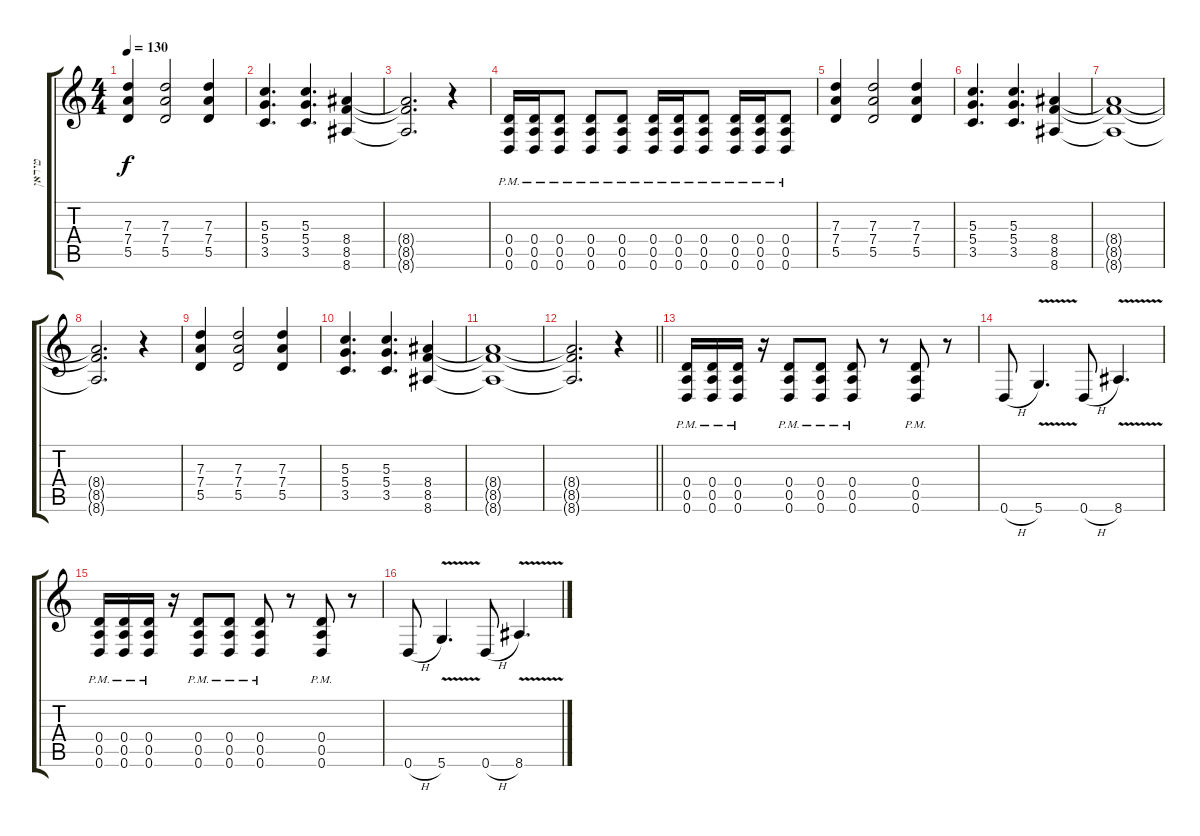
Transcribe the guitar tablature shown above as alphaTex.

\track ("טיראן" "טיראן") {instrument distortionguitar}
\staff {score tabs}
\tuning (E4 B3 G3 D3 A2 D2) {hide}
\ts (4 4)
\tempo 130
\clef g2
\ks c
(7.3 7.4 5.5).4{dy f} (7.3 7.4 5.5).2 (7.3 7.4 5.5).4 |
(5.3 5.4 3.5).4{d} (5.3 5.4 3.5).4{d} (8.4 8.5 8.6).4 |
(8.4{t} 8.5{t} 8.6{t}).2{d} r.4 |
(0.4{pm} 0.5 0.6).16 (0.4{pm} 0.5 0.6).16 (0.4{pm} 0.5 0.6).8 (0.4{pm} 0.5 0.6).8 (0.4{pm} 0.5 0.6).8 (0.4{pm} 0.5 0.6).16 (0.4{pm} 0.5 0.6).16 (0.4{pm} 0.5 0.6).8 (0.4{pm} 0.5 0.6).16 (0.4{pm} 0.5 0.6).16 (0.4{pm} 0.5 0.6).8 |
(7.3 7.4 5.5).4 (7.3 7.4 5.5).2 (7.3 7.4 5.5).4 |
(5.3 5.4 3.5).4{d} (5.3 5.4 3.5).4{d} (8.4 8.5 8.6).4 |
(8.4{t} 8.5{t} 8.6{t}).1 |
(8.4{t} 8.5{t} 8.6{t}).2{d} r.4 |
(7.3 7.4 5.5).4 (7.3 7.4 5.5).2 (7.3 7.4 5.5).4 |
(5.3 5.4 3.5).4{d} (5.3 5.4 3.5).4{d} (8.4 8.5 8.6).4 |
(8.4{t} 8.5{t} 8.6{t}).1 |
\barLineRight lightlight
(8.4{t} 8.5{t} 8.6{t}).2{d} r.4 |
(0.4{pm} 0.5 0.6).16 (0.4{pm} 0.5 0.6).16 (0.4{pm} 0.5 0.6).16 r.16 (0.4{pm} 0.5 0.6).8 (0.4{pm} 0.5 0.6).8 (0.4{pm} 0.5 0.6).8 r.8 (0.4{pm} 0.5 0.6).8 r.8 |
0.6{h}.8 5.6{v}.4{d} 0.6{h}.8 8.6{v}.4{d} |
(0.4{pm} 0.5 0.6).16 (0.4{pm} 0.5 0.6).16 (0.4{pm} 0.5 0.6).16 r.16 (0.4{pm} 0.5 0.6).8 (0.4{pm} 0.5 0.6).8 (0.4{pm} 0.5 0.6).8 r.8 (0.4{pm} 0.5 0.6).8 r.8 |
0.6{h}.8 5.6{v}.4{d} 0.6{h}.8 8.6{v}.4{d}
